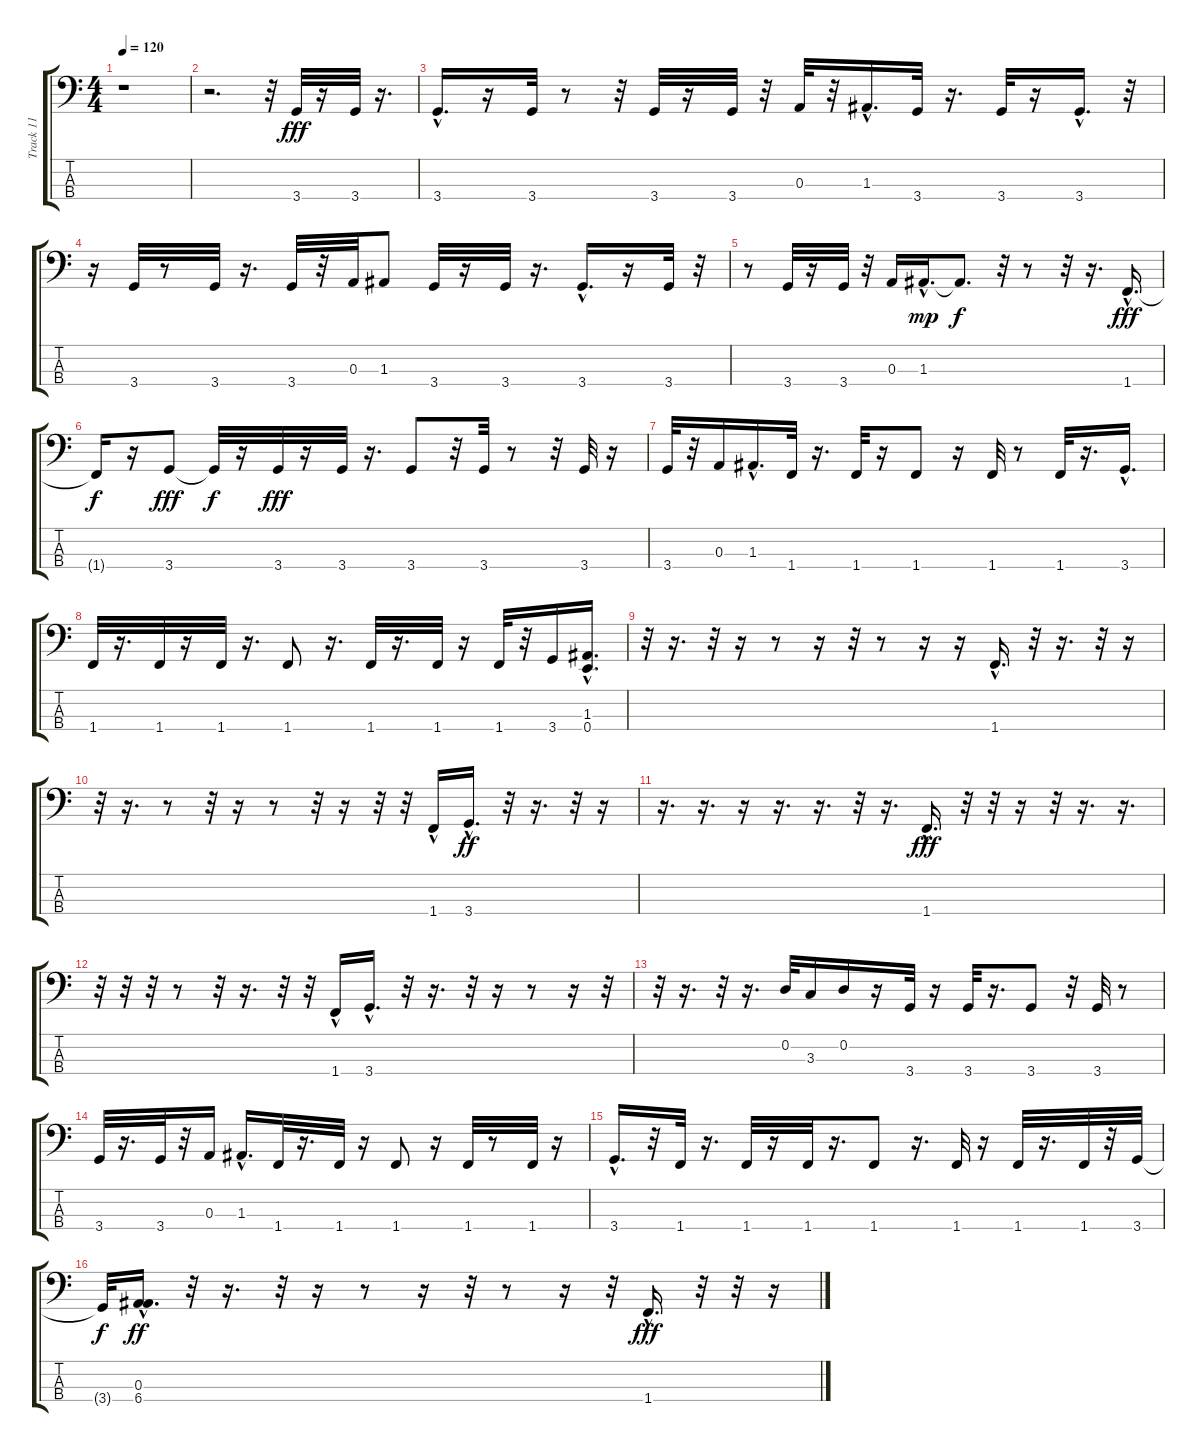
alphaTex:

\track ("Track 11" "Track 11") {instrument electricbassfinger}
\staff {score tabs}
\tuning (G2 D2 A1 E1) {hide}
\ts (4 4)
\tempo 120
\clef f4
\ks c
r.1{dy fff instrument electricbassfinger} |
r.2{d} r.32 3.4.32 r.16 3.4.32 r.16{d} |
3.4{hac}.16{d} r.16 3.4.32 r.8 r.32 3.4.32 r.16 3.4.32 r.32 0.3.32 r.32 1.3{hac}.16{d} 3.4.32 r.16{d} 3.4.32 r.16 3.4{hac}.16{d} r.32 |
r.16 3.4.32 r.8 3.4.32 r.16{d} 3.4.32 r.32 0.3.32 1.3.8 3.4.32 r.16 3.4.32 r.16{d} 3.4{hac}.16{d} r.16 3.4.32 r.32 |
r.8 3.4.32 r.16 3.4.32 r.32 0.3.16 1.3{hac}.16{d dy mp} 1.3{t}.8{d dy f} r.32 r.8 r.32 r.16{d} 1.4{hac}.16{d dy fff} |
1.4{t}.16{dy f} r.16 3.4.8{dy fff} 3.4{t}.32{dy f} r.16 3.4.32{dy fff} r.16 3.4.32 r.16{d} 3.4.8 r.32 3.4.32 r.8 r.32 3.4.32 r.16 |
3.4.32 r.32 0.3.16 1.3{hac}.16{d} 1.4.32 r.16{d} 1.4.32 r.16 1.4.8 r.16 1.4.32 r.8 1.4.32 r.16{d} 3.4{hac}.16{d} |
1.4.32 r.16{d} 1.4.32 r.16 1.4.32 r.16{d} 1.4.8 r.16{d} 1.4.32 r.16{d} 1.4.32 r.16 1.4.32 r.32 3.4.16 (1.3 0.4{hac}).16{d} |
r.32 r.16{d} r.32 r.16 r.8 r.16 r.32 r.8 r.16 r.16 1.4{hac}.16{d} r.32 r.16{d} r.32 r.16 |
r.32 r.16{d} r.8 r.32 r.16 r.8 r.32 r.16 r.32 r.32 1.4{hac}.16 3.4{hac}.16{d dy ff} r.32 r.16{d} r.32 r.16 |
r.16{d} r.16{d} r.16 r.16{d} r.16{d} r.32 r.16{d} 1.4{hac}.16{d dy fff} r.32 r.32 r.16 r.32 r.16{d} r.16{d} |
r.32 r.32 r.32 r.8 r.32 r.16{d} r.32 r.32 1.4{hac}.16 3.4{hac}.16{d} r.32 r.16{d} r.32 r.16 r.8 r.16 r.32 |
r.32 r.16{d} r.32 r.16{d} 0.2.32 3.3.16 0.2.16 r.16 3.4.32 r.16 3.4.32 r.16{d} 3.4.8 r.32 3.4.32 r.8 |
3.4.32 r.16{d} 3.4.32 r.32 0.3.16 1.3{hac}.16{d} 1.4.32 r.16{d} 1.4.32 r.16 1.4.8 r.16 1.4.32 r.8 1.4.32 r.16 |
3.4{hac}.16{d} r.32 1.4.32 r.16{d} 1.4.32 r.16 1.4.32 r.16{d} 1.4.8 r.16{d} 1.4.32 r.16 1.4.32 r.16{d} 1.4.32 r.32 3.4.32 |
3.4{t}.32{dy f} (0.3{hac} 6.4).16{d dy ff} r.32 r.16{d} r.32 r.16 r.8 r.16 r.32 r.8 r.16 r.32 1.4{hac}.16{d dy fff} r.32 r.32 r.16
